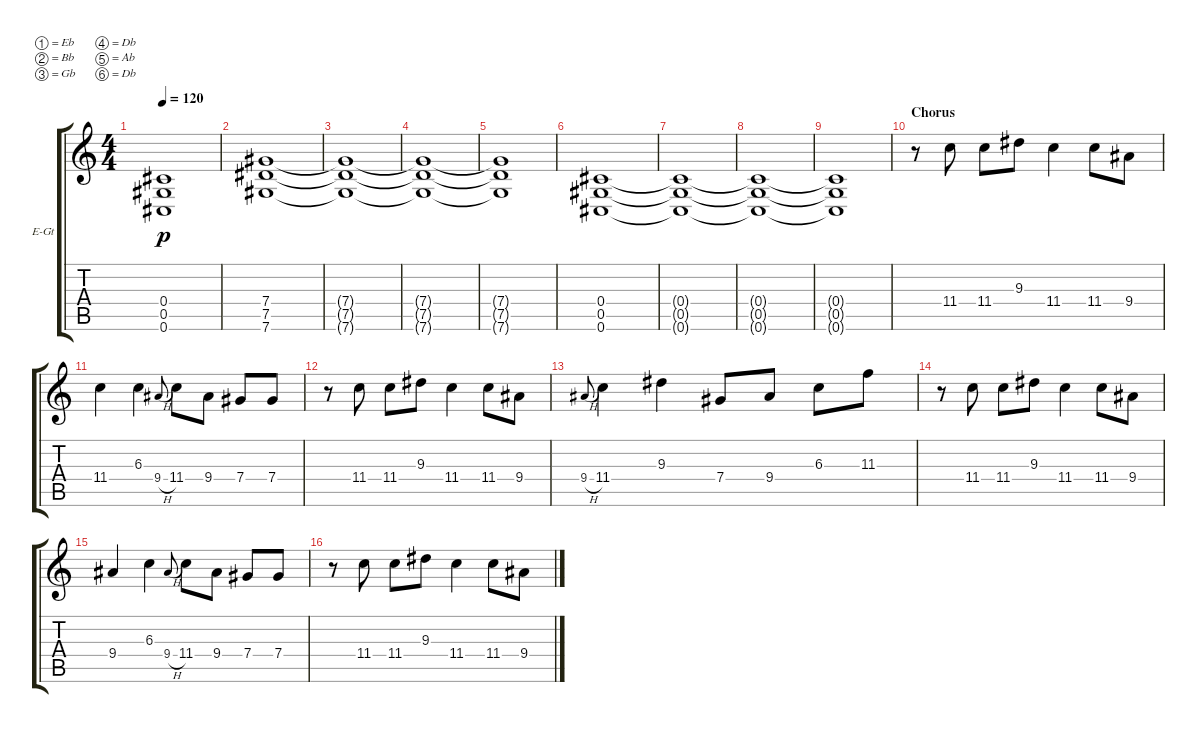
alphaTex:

\defaultSystemsLayout 4
\bracketExtendMode groupsimilarinstruments
\firstSystemTrackNameOrientation horizontal
\otherSystemsTrackNameOrientation horizontal
\track ("Electric Guitar (Slight Crunch)" "E-Gt") {instrument electricguitarclean}
\staff {score tabs}
\tuning (Eb4 Bb3 Gb3 Db3 Ab2 Db2)
\ts (4 4)
\tempo 120
\clef g2
\ks c
(0.4{t} 0.5{t} 0.6{t}).1{dy p} |
(7.6 7.5 7.4).1 |
(7.4{t} 7.5{t} 7.6{t}).1 |
(7.6{t} 7.5{t} 7.4{t}).1 |
(7.4{t} 7.5{t} 7.6{t}).1 |
(0.6 0.5 0.4).1 |
(0.4{t} 0.5{t} 0.6{t}).1 |
(0.6{t} 0.5{t} 0.4{t}).1 |
(0.6{t} 0.5{t} 0.4{t}).1 |
\section ("" "Chorus")
r.8 11.4.8 11.4.8 9.3.8 11.4.4 11.4.8 9.4.8 |
11.4.4 6.3.4 9.4{h}.8{gr onbeat} 11.4.8 9.4.8 7.4.8 7.4.8 |
r.8 11.4.8 11.4.8 9.3.8 11.4.4 11.4.8 9.4.8 |
9.4{h}.8{gr onbeat} 11.4.4 9.3.4 7.4.8 9.4.8 6.3.8 11.3.8 |
r.8 11.4.8 11.4.8 9.3.8 11.4.4 11.4.8 9.4.8 |
9.4.4 6.3.4 9.4{h}.8{gr onbeat} 11.4.8 9.4.8 7.4.8 7.4.8 |
r.8 11.4.8 11.4.8 9.3.8 11.4.4 11.4.8 9.4.8
